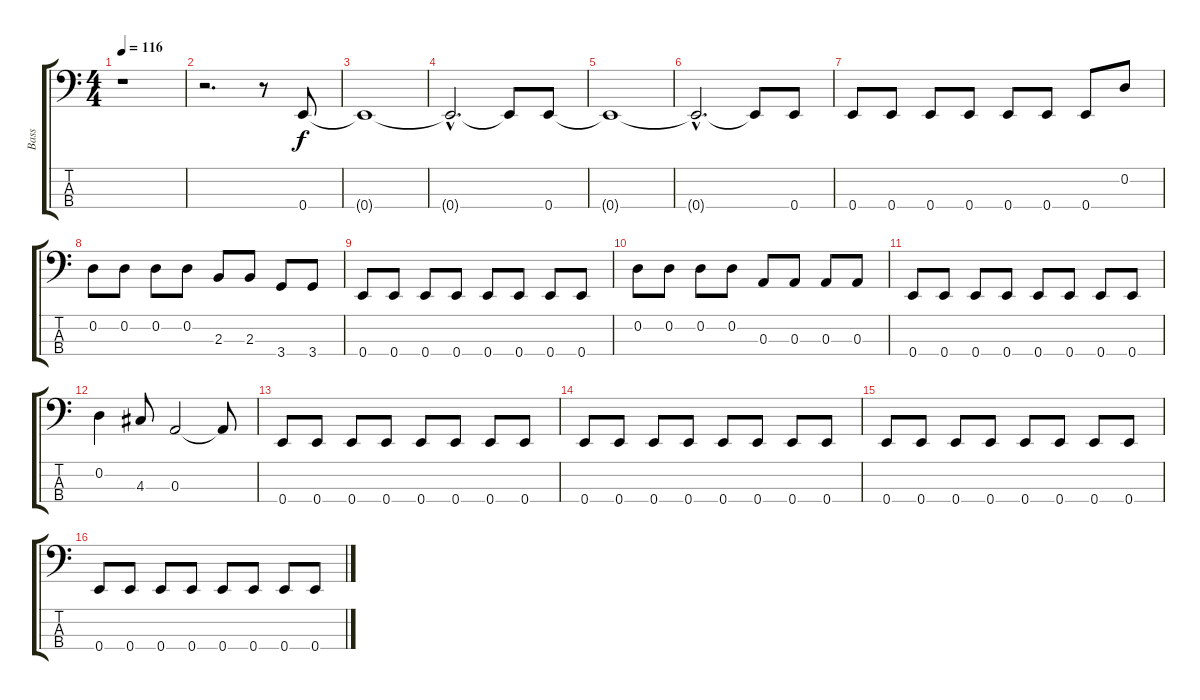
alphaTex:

\track ("Bass" "Bass") {instrument fretlessbass}
\staff {score tabs}
\tuning (G2 D2 A1 E1) {hide}
\ts (4 4)
\tempo 116
\clef f4
\ks c
r.1{dy f instrument fretlessbass} |
r.2{d} r.8 0.4.8 |
0.4{t}.1 |
0.4{hac t}.2{d} 0.4{t}.8 0.4.8 |
0.4{t}.1 |
0.4{hac t}.2{d} 0.4{t}.8 0.4.8 |
0.4.8 0.4.8 0.4.8 0.4.8 0.4.8 0.4.8 0.4.8 0.2.8 |
0.2.8 0.2.8 0.2.8 0.2.8 2.3.8 2.3.8 3.4.8 3.4.8 |
0.4.8 0.4.8 0.4.8 0.4.8 0.4.8 0.4.8 0.4.8 0.4.8 |
0.2.8 0.2.8 0.2.8 0.2.8 0.3.8 0.3.8 0.3.8 0.3.8 |
0.4.8 0.4.8 0.4.8 0.4.8 0.4.8 0.4.8 0.4.8 0.4.8 |
0.2.4 4.3.8 0.3.2 0.3{t}.8 |
0.4.8 0.4.8 0.4.8 0.4.8 0.4.8 0.4.8 0.4.8 0.4.8 |
0.4.8 0.4.8 0.4.8 0.4.8 0.4.8 0.4.8 0.4.8 0.4.8 |
0.4.8 0.4.8 0.4.8 0.4.8 0.4.8 0.4.8 0.4.8 0.4.8 |
0.4.8 0.4.8 0.4.8 0.4.8 0.4.8 0.4.8 0.4.8 0.4.8
